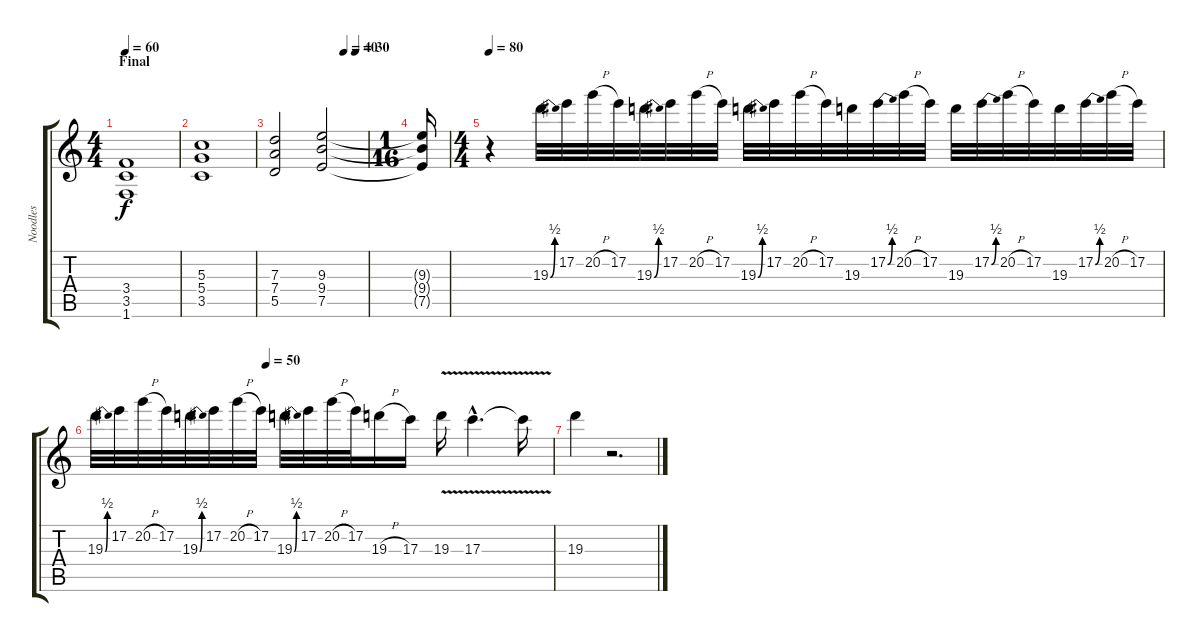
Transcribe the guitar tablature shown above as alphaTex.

\track ("Noodles" "Noodles") {instrument distortionguitar}
\staff {score tabs}
\tuning (E4 B3 G3 D3 A2 E2) {hide}
\ts (4 4)
\section ("" "Final")
\tempo 60
\clef g2
\ks c
(3.4 3.5 1.6).1{dy f} |
(5.3 5.4 3.5).1 |
\tempo (40 0.75)
\tempo (30 0.875)
(7.3 7.4 5.5).2 (9.3 9.4 7.5).2 |
\ts (1 16)
(9.3{t} 9.4{t} 7.5{t}).16 |
\ts (4 4)
\tempo 80
r.4 19.3{be (bend 0 0 60 2)}.32 17.2.32 20.2{h}.32 17.2.32 19.3{be (bend 0 0 60 2)}.32 17.2.32 20.2{h}.32 17.2.32 19.3{be (bend 0 0 60 2)}.32 17.2.32 20.2{h}.32 17.2.32 19.3.32 17.2{be (bend 0 0 60 2)}.32 20.2{h}.32 17.2.32 19.3.32 17.2{be (bend 0 0 60 2)}.32 20.2{h}.32 17.2.32 19.3.32 17.2{be (bend 0 0 60 2)}.32 20.2{h}.32 17.2.32 |
\tempo (50 0.375)
19.3{be (bend 0 0 60 2)}.32 17.2.32 20.2{h}.32 17.2.32 19.3{be (bend 0 0 60 2)}.32 17.2.32 20.2{h}.32 17.2.32 19.3{be (bend 0 0 60 2)}.32 17.2.32 20.2{h}.32 17.2.32 19.3{h}.16 17.3.16 19.3{v}.16 17.3{v hac}.4{d} 17.3{t}.16 |
19.3.4 r.2{d}
